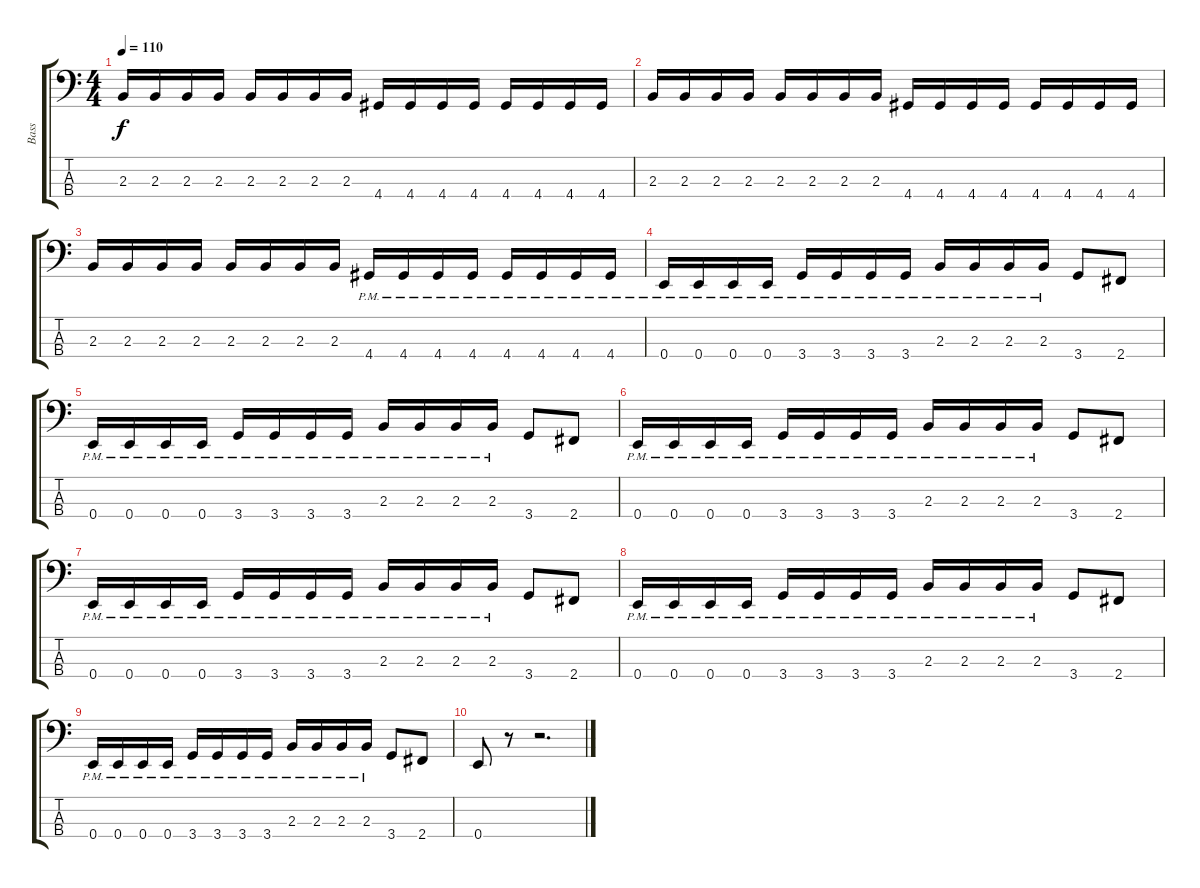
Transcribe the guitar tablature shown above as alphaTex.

\track ("Bass" "Bass") {instrument electricbassfinger}
\staff {score tabs}
\tuning (G2 D2 A1 E1) {hide}
\ts (4 4)
\tempo 110
\clef f4
\ks c
2.3.16{dy f} 2.3.16 2.3.16 2.3.16 2.3.16 2.3.16 2.3.16 2.3.16 4.4.16 4.4.16 4.4.16 4.4.16 4.4.16 4.4.16 4.4.16 4.4.16 |
2.3.16 2.3.16 2.3.16 2.3.16 2.3.16 2.3.16 2.3.16 2.3.16 4.4.16 4.4.16 4.4.16 4.4.16 4.4.16 4.4.16 4.4.16 4.4.16 |
2.3.16 2.3.16 2.3.16 2.3.16 2.3.16 2.3.16 2.3.16 2.3.16 4.4{pm}.16 4.4{pm}.16 4.4{pm}.16 4.4{pm}.16 4.4{pm}.16 4.4{pm}.16 4.4{pm}.16 4.4{pm}.16 |
0.4{pm}.16 0.4{pm}.16 0.4{pm}.16 0.4{pm}.16 3.4{pm}.16 3.4{pm}.16 3.4{pm}.16 3.4{pm}.16 2.3{pm}.16 2.3{pm}.16 2.3{pm}.16 2.3{pm}.16 3.4.8 2.4.8 |
0.4{pm}.16 0.4{pm}.16 0.4{pm}.16 0.4{pm}.16 3.4{pm}.16 3.4{pm}.16 3.4{pm}.16 3.4{pm}.16 2.3{pm}.16 2.3{pm}.16 2.3{pm}.16 2.3{pm}.16 3.4.8 2.4.8 |
0.4{pm}.16 0.4{pm}.16 0.4{pm}.16 0.4{pm}.16 3.4{pm}.16 3.4{pm}.16 3.4{pm}.16 3.4{pm}.16 2.3{pm}.16 2.3{pm}.16 2.3{pm}.16 2.3{pm}.16 3.4.8 2.4.8 |
0.4{pm}.16 0.4{pm}.16 0.4{pm}.16 0.4{pm}.16 3.4{pm}.16 3.4{pm}.16 3.4{pm}.16 3.4{pm}.16 2.3{pm}.16 2.3{pm}.16 2.3{pm}.16 2.3{pm}.16 3.4.8 2.4.8 |
0.4{pm}.16 0.4{pm}.16 0.4{pm}.16 0.4{pm}.16 3.4{pm}.16 3.4{pm}.16 3.4{pm}.16 3.4{pm}.16 2.3{pm}.16 2.3{pm}.16 2.3{pm}.16 2.3{pm}.16 3.4.8 2.4.8 |
0.4{pm}.16 0.4{pm}.16 0.4{pm}.16 0.4{pm}.16 3.4{pm}.16 3.4{pm}.16 3.4{pm}.16 3.4{pm}.16 2.3{pm}.16 2.3{pm}.16 2.3{pm}.16 2.3{pm}.16 3.4.8 2.4.8 |
0.4.8 r.8 r.2{d}
